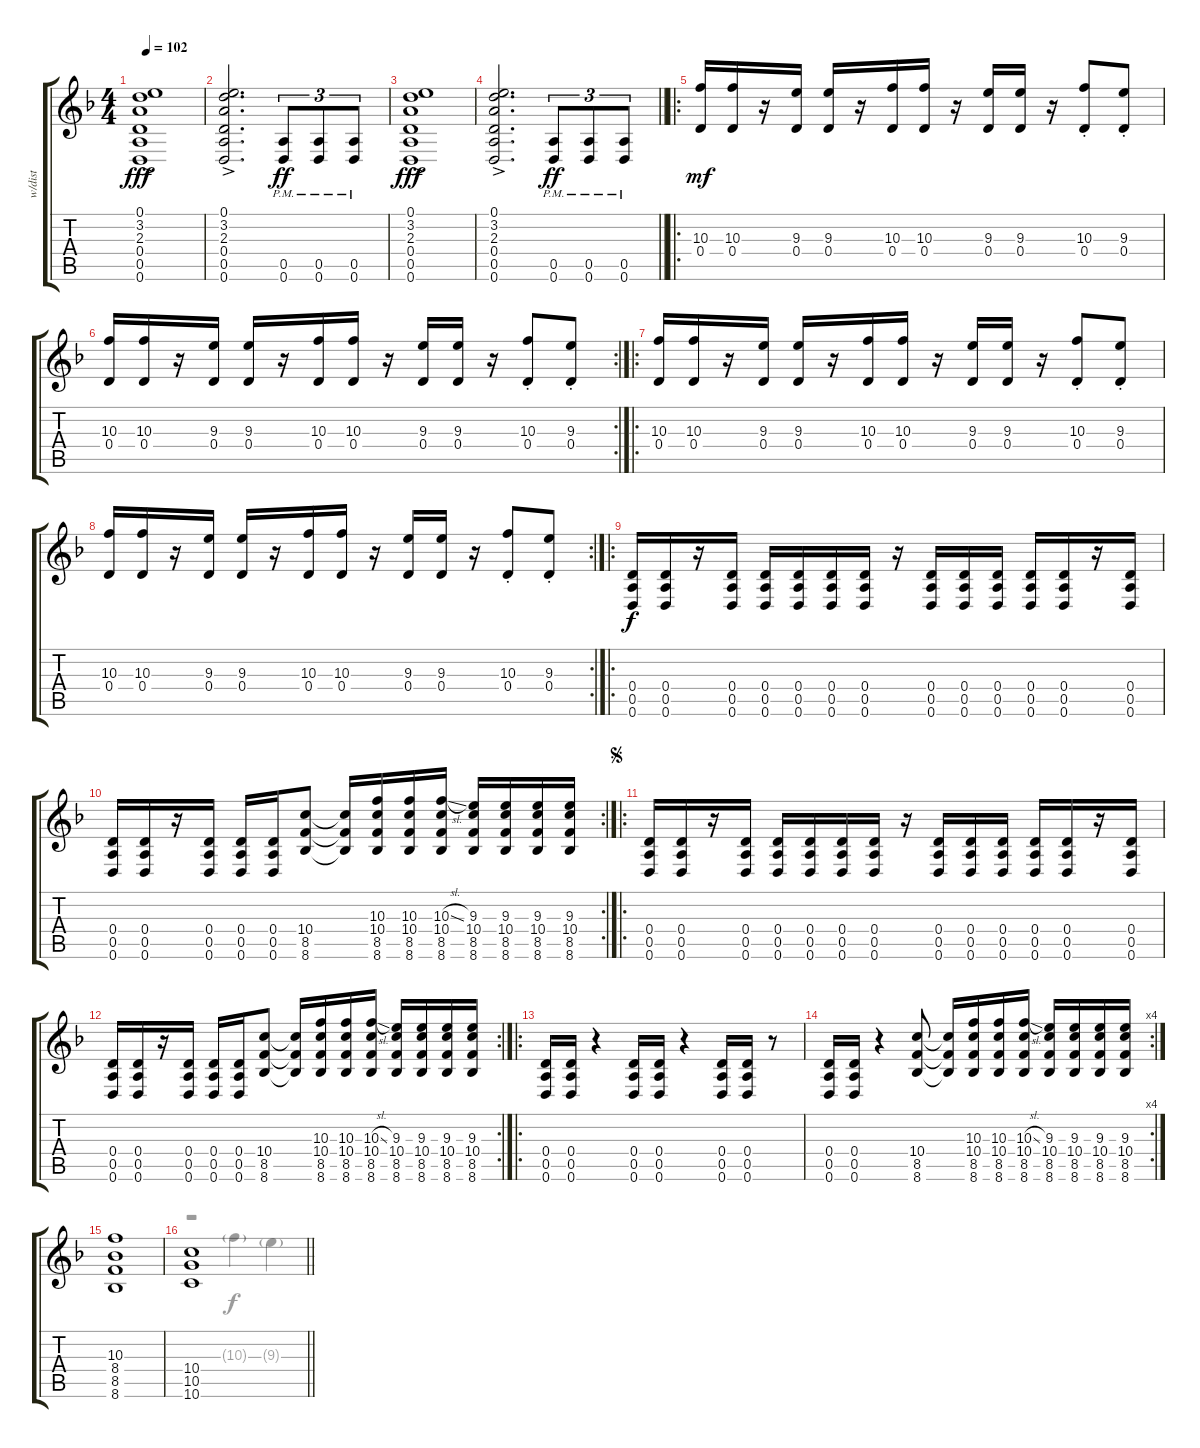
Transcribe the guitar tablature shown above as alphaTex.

\track ("w/dist" "w/dist") {instrument distortionguitar}
\staff {score tabs}
\tuning (E4 B3 G3 D3 A2 D2) {hide}
\voice
\ts (4 4)
\tempo 102
\clef g2
\ks f
(0.1{ac} 3.2{ac} 2.3{ac} 0.4{ac} 0.5{ac} 0.6{ac}).1{dy fff instrument distortionguitar} |
(0.1{ac} 3.2{ac} 2.3{ac} 0.4{ac} 0.5{ac} 0.6{ac}).2{d} (0.5{pm} 0.6{pm}).8{tu (3 2) dy ff} (0.5{pm} 0.6{pm}).8{tu (3 2)} (0.5{pm} 0.6{pm}).8{tu (3 2)} |
(0.1{ac} 3.2{ac} 2.3{ac} 0.4{ac} 0.5{ac} 0.6{ac}).1{dy fff} |
\barLineRight lightlight
(0.1{ac} 3.2{ac} 2.3{ac} 0.4{ac} 0.5{ac} 0.6{ac}).2{d} (0.5{pm} 0.6{pm}).8{tu (3 2) dy ff} (0.5{pm} 0.6{pm}).8{tu (3 2)} (0.5{pm} 0.6{pm}).8{tu (3 2)} |
\ro
(10.3 0.4).16{dy mf} (10.3 0.4).16 r.16 (9.3 0.4).16 (9.3 0.4).16 r.16 (10.3 0.4).16 (10.3 0.4).16 r.16 (9.3 0.4).16 (9.3 0.4).16 r.16 (10.3{st} 0.4{st}).8 (9.3{st} 0.4{st}).8 |
\rc 2
(10.3 0.4).16 (10.3 0.4).16 r.16 (9.3 0.4).16 (9.3 0.4).16 r.16 (10.3 0.4).16 (10.3 0.4).16 r.16 (9.3 0.4).16 (9.3 0.4).16 r.16 (10.3{st} 0.4{st}).8 (9.3{st} 0.4{st}).8 |
\ro
(10.3 0.4).16 (10.3 0.4).16 r.16 (9.3 0.4).16 (9.3 0.4).16 r.16 (10.3 0.4).16 (10.3 0.4).16 r.16 (9.3 0.4).16 (9.3 0.4).16 r.16 (10.3{st} 0.4{st}).8 (9.3{st} 0.4{st}).8 |
\rc 2
(10.3 0.4).16 (10.3 0.4).16 r.16 (9.3 0.4).16 (9.3 0.4).16 r.16 (10.3 0.4).16 (10.3 0.4).16 r.16 (9.3 0.4).16 (9.3 0.4).16 r.16 (10.3{st} 0.4{st}).8 (9.3{st} 0.4{st}).8 |
\ro
(0.4 0.5 0.6).16{dy f} (0.4 0.5 0.6).16 r.16 (0.4 0.5 0.6).16 (0.4 0.5 0.6).16 (0.4 0.5 0.6).16 (0.4 0.5 0.6).16 (0.4 0.5 0.6).16 r.16 (0.4 0.5 0.6).16 (0.4 0.5 0.6).16 (0.4 0.5 0.6).16 (0.4 0.5 0.6).16 (0.4 0.5 0.6).16 r.16 (0.4 0.5 0.6).16 |
\rc 2
(0.4 0.5 0.6).16 (0.4 0.5 0.6).16 r.16 (0.4 0.5 0.6).16 (0.4 0.5 0.6).16 (0.4 0.5 0.6).16 (10.4 8.5 8.6).8 (10.4{t} 8.5{t} 8.6{t}).16 (10.3 10.4 8.5 8.6).16 (10.3 10.4 8.5 8.6).16 (10.3{sl} 10.4 8.5 8.6).16 (9.3 10.4 8.5 8.6).16 (9.3 10.4 8.5 8.6).16 (9.3 10.4 8.5 8.6).16 (9.3 10.4 8.5 8.6).16 |
\ro
\jump segno
(0.4 0.5 0.6).16 (0.4 0.5 0.6).16 r.16 (0.4 0.5 0.6).16 (0.4 0.5 0.6).16 (0.4 0.5 0.6).16 (0.4 0.5 0.6).16 (0.4 0.5 0.6).16 r.16 (0.4 0.5 0.6).16 (0.4 0.5 0.6).16 (0.4 0.5 0.6).16 (0.4 0.5 0.6).16 (0.4 0.5 0.6).16 r.16 (0.4 0.5 0.6).16 |
\rc 2
(0.4 0.5 0.6).16 (0.4 0.5 0.6).16 r.16 (0.4 0.5 0.6).16 (0.4 0.5 0.6).16 (0.4 0.5 0.6).16 (10.4 8.5 8.6).8 (10.4{t} 8.5{t} 8.6{t}).16 (10.3 10.4 8.5 8.6).16 (10.3 10.4 8.5 8.6).16 (10.3{sl} 10.4 8.5 8.6).16 (9.3 10.4 8.5 8.6).16 (9.3 10.4 8.5 8.6).16 (9.3 10.4 8.5 8.6).16 (9.3 10.4 8.5 8.6).16 |
\ro
(0.4 0.5 0.6).16 (0.4 0.5 0.6).16 r.4 (0.4 0.5 0.6).16 (0.4 0.5 0.6).16 r.4 (0.4 0.5 0.6).16 (0.4 0.5 0.6).16 r.8 |
\rc 4
(0.4 0.5 0.6).16 (0.4 0.5 0.6).16 r.4 (10.4 8.5 8.6).8 (10.4{t} 8.5{t} 8.6{t}).16 (10.3 10.4 8.5 8.6).16 (10.3 10.4 8.5 8.6).16 (10.3{sl} 10.4 8.5 8.6).16 (9.3 10.4 8.5 8.6).16 (9.3 10.4 8.5 8.6).16 (9.3 10.4 8.5 8.6).16 (9.3 10.4 8.5 8.6).16 |
(10.3 8.4 8.5 8.6).1 |
\barLineRight lightlight
(10.4 10.5 10.6).1
\voice
\clef g2
\ottava regular
\simile none
\ks f
|
|
|
\barLineRight lightlight
|
|
|
|
|
|
|
|
|
|
|
|
\barLineRight lightlight
r.2 10.3{g}.4 9.3{g}.4
